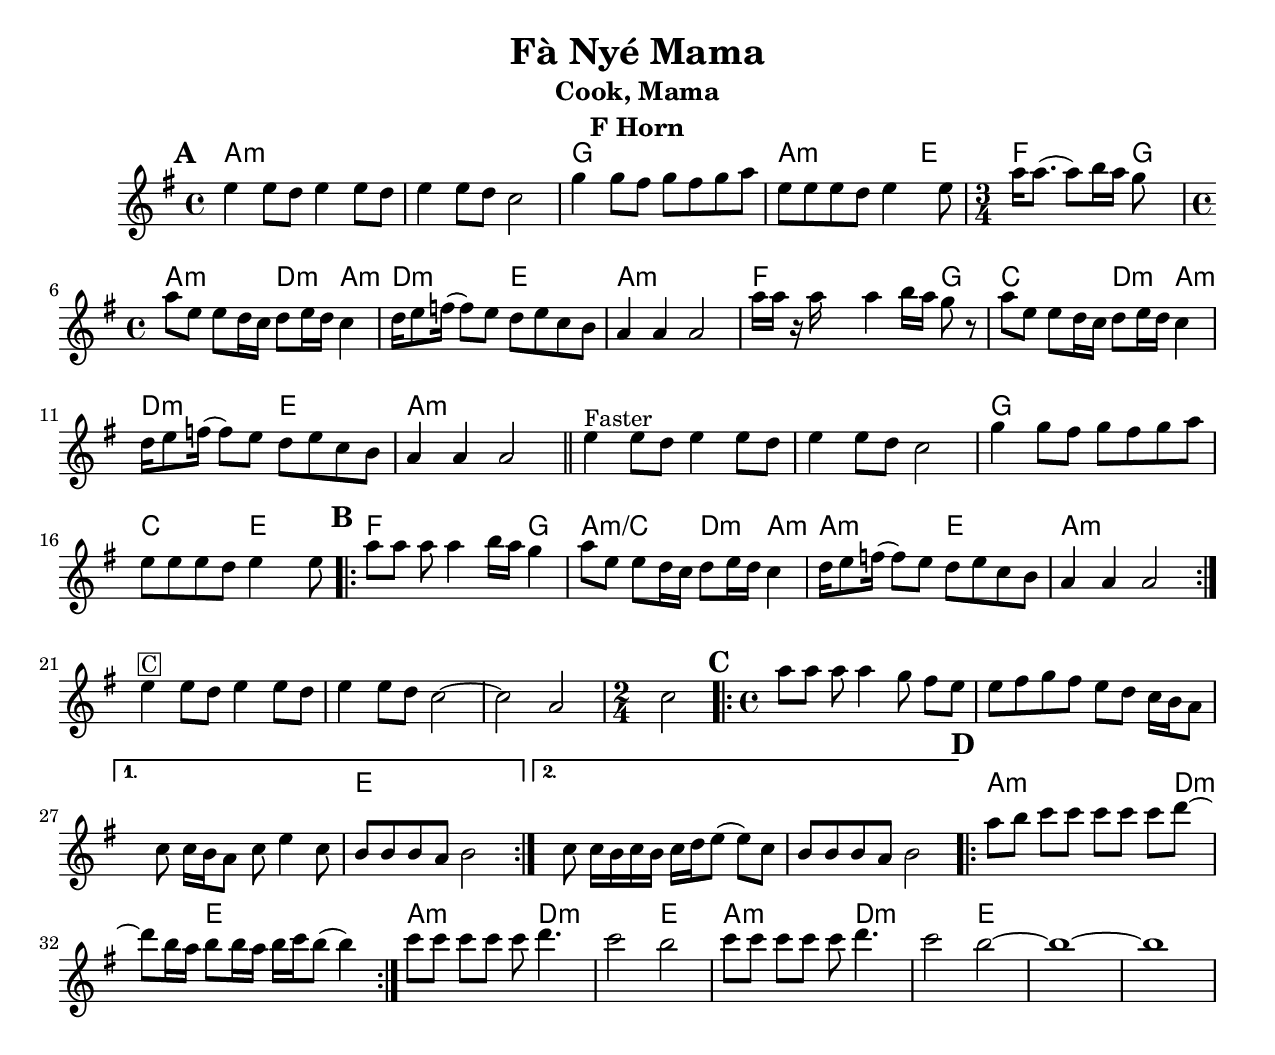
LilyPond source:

\version "2.18.0"
\include "english.ly"
\pointAndClickOff
\paper{
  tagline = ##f
  print-all-headers = ##t
  #(set-paper-size "letter")
}
date = #(strftime "%d-%m-%Y" (localtime (current-time)))

%\markup{ \italic{ " Updated " \date  }  }

%\markup{ Got something to say? }

%#################################### Melody ########################
melody = \relative c'' {
  \clef treble
  \key g\major
  \time 4/4
  \set Score.markFormatter = #format-mark-box-alphabet

  %\partial 16*3 a16 d f   %lead in notes
  \repeat volta 2{
  \mark \default
   e4   e8 d e4 e8 d
        e4 e8 d c2
        g'4 g8 fs g fs g a
        e8 e e d e4 s8 e8|
   %{
   <<
      {
        e4   e8 d e4 e8 d
        e4 e8 d c2
        g'4 g8 fs g fs g a
        e8 e e d e4 s8 e8|
      }
      \\{
        c4 c8 b c4 c8 b%\segno
        c4 c8 b a2
        e'4 e8 d e d e fs
        c8 c c b c4 s8 c  %4
      }
    >>
   %}

    \time 3/4
  \set Score.markFormatter = #format-mark-box-alphabet
    a16 a8.(a8) b16 a g8 s8|%raised octave for harmony
    \time 4/4
  \set Score.markFormatter = #format-mark-box-alphabet
    a8 [e] e d16 c d8 e16 d c4|
    d16e8 f16 (f8) e d e c b|  %might be fs 3rd note
    a4 a a2  %8

    a'16 a r a s8 a4 b16 a g8 r|
    a8 [e] e d16 c d8 e16 d c4|
    d16e8 f16 (f8) e d e c b|  %might be fs 3rd note
    a4 a a2  %12
    \bar "||"


    e'4 ^Faster e8 d e4 e8 d  %13
    e4 e8 d c2
    g'4 g8 fs g fs g a
    e8 e e d e4 s8 e8|  %16


    \repeat volta 2{
  \mark \default
      a8 [a] a a4 b16 a g4|
      a8 [e] e d16 c d8 e16 d c4|
      d16e8 f16 (f8) e d e c b|  %might be fs 3rd note
      a4 a a2  %_  \markup {\italic {D.S.}}
      %{
      e'8 d e4 e8 d
      e4 e8 d c2   %21
      g'4 g8 fs g fs g a
      e8 e
      %}

    }
  }
  \break
  %*****************end of first tune******************

  % \alternative { { }{ } }
  %Faster
  e'4 ^\markup{ \box C } e8 d e4 e8 d|
  e4 e8 d c2~
  c2 a2
  \time 2/4 c2  %27
  \set Score.markFormatter = #format-mark-box-alphabet

  \time 4/4
  \set Score.markFormatter = #format-mark-box-alphabet
  %nested repeat********************************
  \repeat volta 2{
  \mark \default

    \repeat volta 2{
  \mark \default

      a'8  [a] a a4 g8 fs [e]|
      e8 fs g fs e d c16 b a8|
    }

    \alternative{
      {
        s8 c c16 b a8 c8 e4 c8|
        b8 b b a b2|
      }
      {
        s8 c c16 b c b c d e8(e)c|
        b8 b b a b2|
      }
    }

    \repeat volta 2{
  \mark \default
      a'8 [b] c c c [c] c d~|
      d b16 a b8 b16
      a b c b8(b4)|
    }
  }%end nested repeat
  %\repeat percent 2{  %repeat prev 2 measures
  c8 [c] c c c d4.|
  c2 b2
  %}
  c8 [c] c c c d4.|
  c2 b2~
  b1~
  b1

}
%################################# Lyrics #####################
%\addlyrics{  }
%################################# Chords #######################
harmonies = \chordmode {
  a1:m
  s1
  g1
  a4:m s2 e4
  f4 s4 g4
  a4:m s d4:m a4:m
  d4:m s4 e2
  a1:m
  f4 s2 g4
  c2 d4:m a4:m
  d2:m e2
  a1:m  %before double bar
  s1*2
  g1
  c2 e2 %repeat
  f4 s2 g4
  a2:m/c d4:m a4:m %c2/am   check out how to notate
  a2:m e2
  a1:m  %repeat  (watch out for the 2/4 bar)
  s2*13   %was *19
  e1  %2nd ending
  s1*2
  a8:m s8*6 d8:m
  s4 e4 s2  %short 2 bar repeat
  a4:m s8*3 d4:m s8
  s2
  e2
  %s2*4
  a4:m s8*3 d4:m
  s8*5 e2
}

\score {
  <<
    \new ChordNames {
      \set chordChanges = ##f

      \harmonies
    }
    \new Staff
    \melody
  >>
  \header{
    title= "Fà Nyé Mama"
    subtitle="Cook, Mama"
    composer= ""
    instrument = "F Horn"
    arranger= ""
  }
  \layout{indent = 1.0\cm}
  \midi {
    \tempo 4 = 120

    % \midi { }
  }
}
%{
% more verses:
\markup{}
\markup {
  \fill-line {
    \hspace #0.1 % distance from left margin
    \column {
      \line { "1."
        \column {
          ""
        }
      }
      \hspace #0.2 % vertical distance between verses
      \line { "2."
        \column {
         ""
        }
      }
    }
    \hspace #0.1  % horiz. distance between columns
    \column {
      \line { "3."
        \column {
          ""
        }
      }
      \hspace #0.2 % distance between verses
      \line { "4."
        \column {
         ""
        }
      }
    }
    \hspace #0.1 % distance to right margin
  }
}

%}
